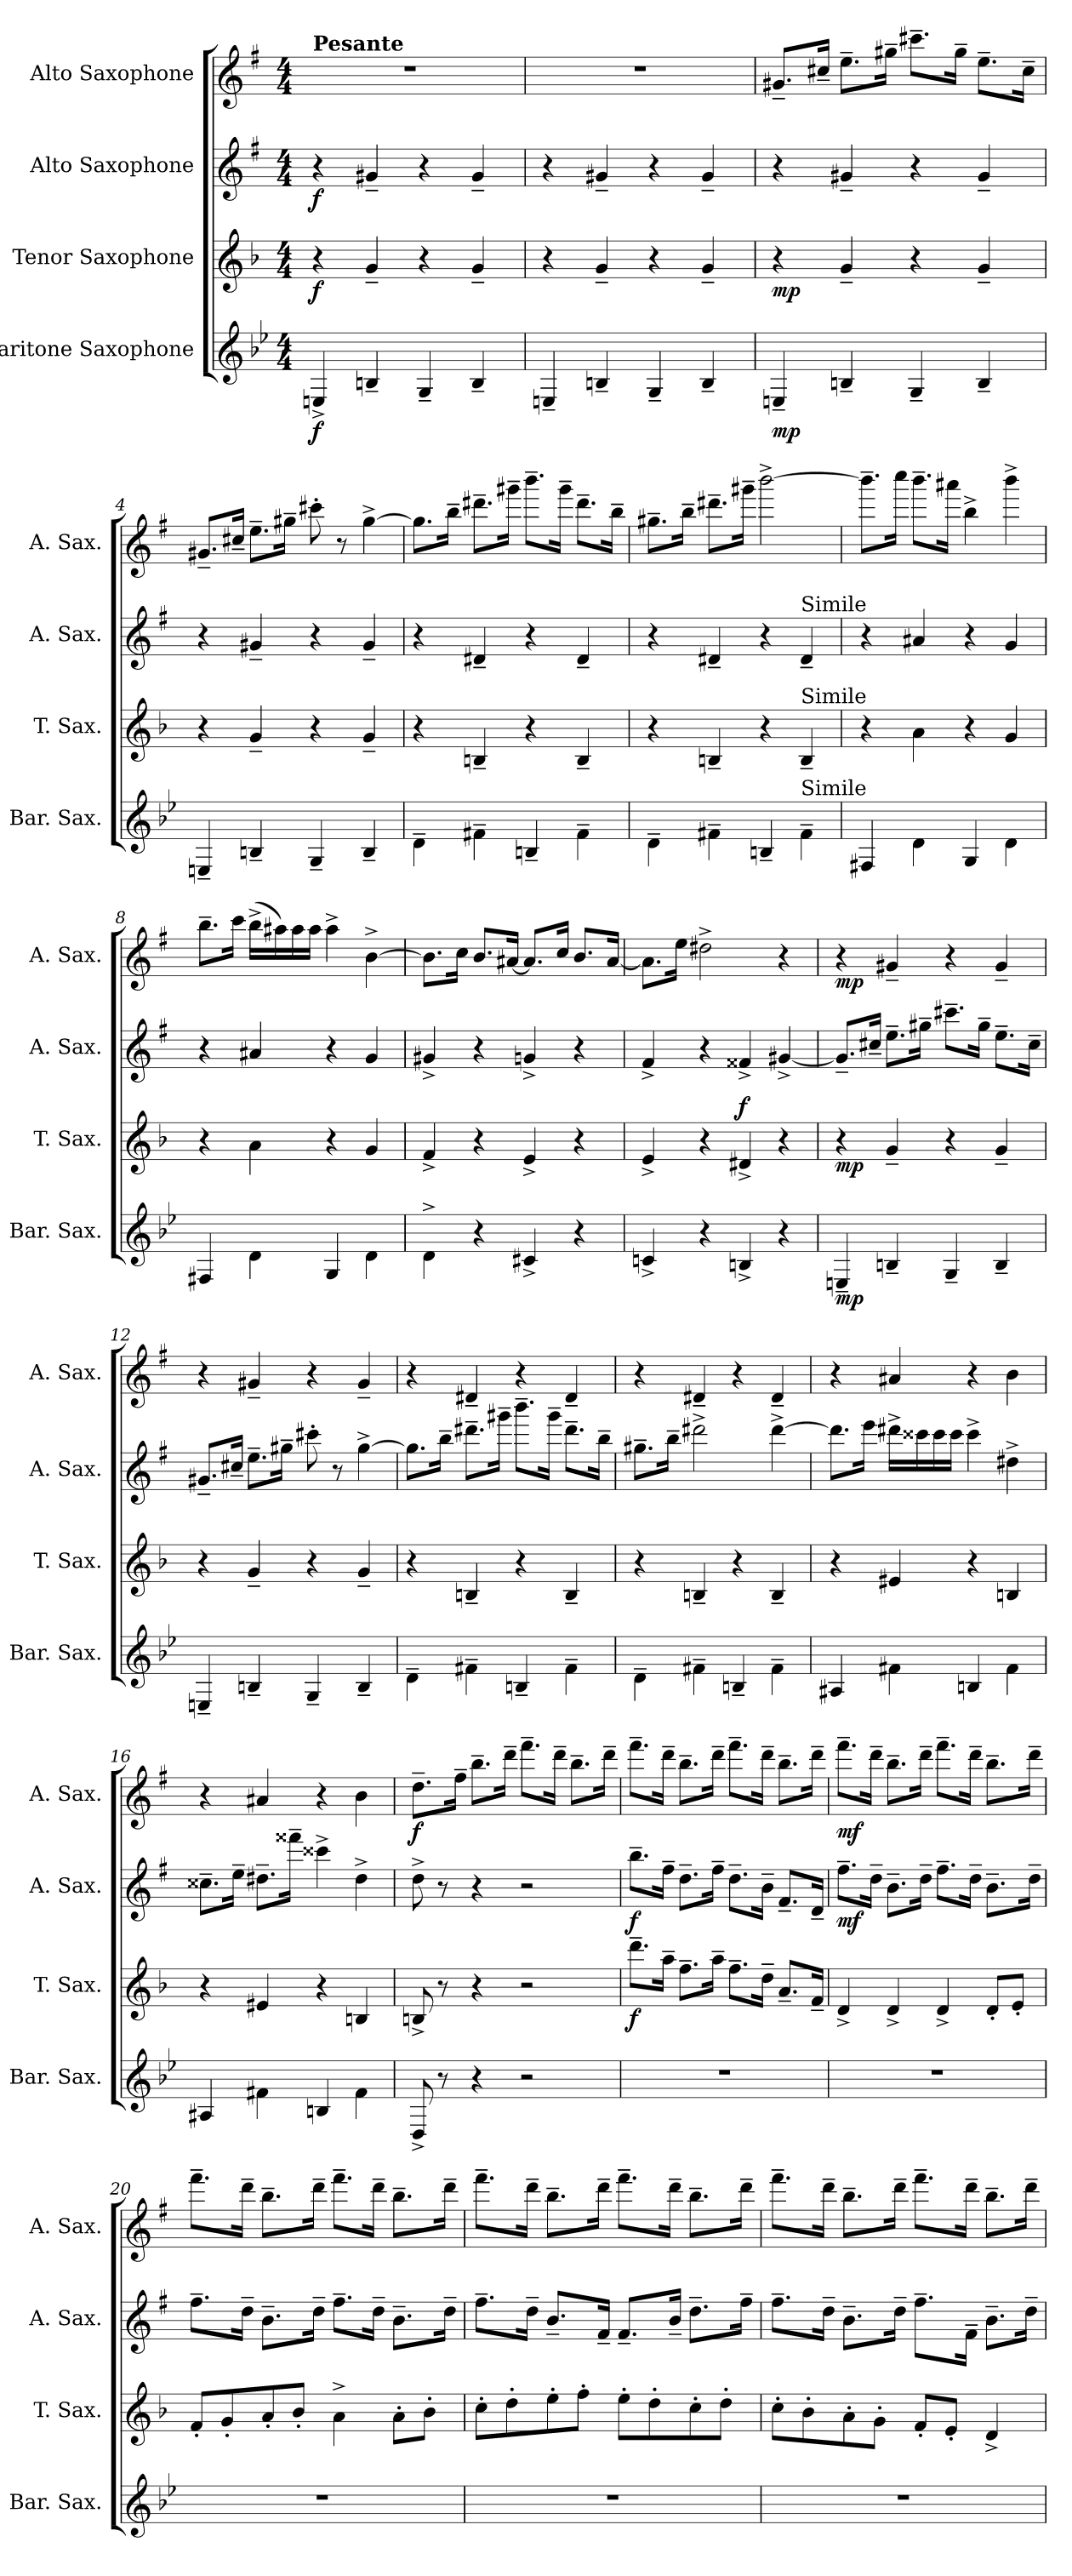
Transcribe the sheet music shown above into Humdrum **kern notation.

**kern	**dynam	**kern	**dynam	**kern	**dynam	**kern	**dynam
*part4	*part4	*part3	*part3	*part2	*part2	*part1	*part1
*staff4	*staff4	*staff3	*staff3	*staff2	*staff2	*staff1	*staff1
*I"Baritone Saxophone	*	*I"Tenor Saxophone	*	*I"Alto Saxophone	*	*I"Alto Saxophone	*
*I'Bar. Sax.	*	*I'T. Sax.	*	*I'A. Sax.	*	*I'A. Sax.	*
*clefG2	*	*clefG2	*	*clefG2	*	*clefG2	*
*ITrd12c21	*	*ITrd8c14	*	*ITrd5c9	*	*ITrd5c9	*
*k[b-e-]	*	*k[b-]	*	*k[b-e-]	*	*k[b-e-]	*
*M4/4	*	*M4/4	*	*M4/4	*	*M4/4	*
*MM105	*	*MM105	*	*MM105	*	*MM105	*
=1	=1	=1	=1	=1	=1	=1	=1
!	!	!	!	!	!	!LO:TX:a:B:t=Pesante	!
!	!LO:DY:b	!	!LO:DY:b	!	!LO:DY:b	!	!
4EEn^/	f	4r	f	4r	f	1r	.
4BBn~/	.	4G~/	.	4Bn~/	.	.	.
4GG~/	.	4r	.	4r	.	.	.
4BB~/	.	4G~/	.	4B~/	.	.	.
=2	=2	=2	=2	=2	=2	=2	=2
4EEn~/	.	4r	.	4r	.	1r	.
4BBn~/	.	4G~/	.	4Bn~/	.	.	.
4GG~/	.	4r	.	4r	.	.	.
4BB~/	.	4G~/	.	4B~/	.	.	.
=3	=3	=3	=3	=3	=3	=3	=3
!	!LO:DY:b	!	!LO:DY:b	!	!LO:DY:b	!	!
!	!	!	!	!	!LO:DY:n=1:a	!	!
4EEn~/	mp	4r	mp	4r	mp f	8.Bn~/L	.
.	.	.	.	.	.	16en~/Jk	.
4BBn~/	.	4G~/	.	4Bn~/	.	8.g~\L	.
.	.	.	.	.	.	16bn~\Jk	.
4GG~/	.	4r	.	4r	.	8.een~\L	.
.	.	.	.	.	.	16b~\Jk	.
4BB~/	.	4G~/	.	4B~/	.	8.g~\L	.
.	.	.	.	.	.	16e~\Jk	.
=4	=4	=4	=4	=4	=4	=4	=4
4EEn~/	.	4r	.	4r	.	8.Bn~/L	.
.	.	.	.	.	.	16en~/Jk	.
4BBn~/	.	4G~/	.	4Bn~/	.	8.g~\L	.
.	.	.	.	.	.	16bn~\Jk	.
4GG~/	.	4r	.	4r	.	8een'\	.
.	.	.	.	.	.	8r	.
4BB~/	.	4G~/	.	4B~/	.	[4b^\	.
!!LO:LB:g=z
=5	=5	=5	=5	=5	=5	=5	=5
4D~\	.	4r	.	4r	.	8.b\L]	.
.	.	.	.	.	.	16dd~\Jk	.
4F#X~\	.	4BBn~/	.	4F#X~/	.	8.ff#X~\L	.
.	.	.	.	.	.	16bbn~\Jk	.
4BBn~/	.	4r	.	4r	.	8.ddd~\L	.
.	.	.	.	.	.	16bb~\Jk	.
4F#~\	.	4BB~/	.	4F#~/	.	8.ff#~\L	.
.	.	.	.	.	.	16dd~\Jk	.
=6	=6	=6	=6	=6	=6	=6	=6
4D~\	.	4r	.	4r	.	8.bn~\L	.
.	.	.	.	.	.	16dd~\Jk	.
4F#X~\	.	4BBn~/	.	4F#X~/	.	8.ff#X~\L	.
.	.	.	.	.	.	16bbn~\Jk	.
4BBn~/	.	4r	.	4r	.	[2ddd^\	.
!	!	!	!	!LO:TX:a:t=Simile	!	!	!
!	!	!LO:TX:a:t=Simile	!	!	!	!	!
!LO:TX:a:t=Simile	!	!	!	!	!	!	!
4F#~\	.	4BB~/	.	4F#~/	.	.	.
=7	=7	=7	=7	=7	=7	=7	=7
4FF#X/	.	4r	.	4r	.	8.ddd~\L]	.
.	.	.	.	.	.	16eee-\Jk	.
4D\	.	4A\	.	4c#X/	.	8.ddd~\L	.
.	.	.	.	.	.	16ccc#X\Jk	.
4GG/	.	4r	.	4r	.	4dd^\	.
4D\	.	4G/	.	4B-/	.	4ddd^\	.
!!LO:PB:g=z
=8	=8	=8	=8	=8	=8	=8	=8
4FF#X/	.	4r	.	4r	.	8.dd~\L	.
.	.	.	.	.	.	16ee-\Jk	.
4D\	.	4A\	.	4c#X/	.	(16dd^\LL	.
.	.	.	.	.	.	16cc#X\)	.
.	.	.	.	.	.	16cc#\	.
.	.	.	.	.	.	16cc#\JJ	.
4GG/	.	4r	.	4r	.	4cc#^\	.
4D\	.	4G/	.	4B-/	.	[4d^\	.
=9	=9	=9	=9	=9	=9	=9	=9
4D^\	.	4F^/	.	4Bn^/	.	8.d\L]	.
.	.	.	.	.	.	16e-\Jk	.
4r	.	4r	.	4r	.	8.d/L	.
.	.	.	.	.	.	[16c#X/Jk	.
4C#X^/	.	4E^/	.	4B-X^/	.	8.c#/L]	.
.	.	.	.	.	.	16e-/Jk	.
4r	.	4r	.	4r	.	8.d/L	.
.	.	.	.	.	.	[16c#/Jk	.
=10	=10	=10	=10	=10	=10	=10	=10
4Cn^/	.	4E^/	.	4A^/	.	8.c#\L]	.
.	.	.	.	.	.	16g\Jk	.
4r	.	4r	.	4r	.	2f#X^\	.
!	!	!	!LO:DY:a	!	!	!	!
4BBn^/	.	4D#X^/	f	4A#X^/	.	.	.
4r	.	4r	.	[4Bn^/	.	4r	.
!!LO:LB:g=z
=11	=11	=11	=11	=11	=11	=11	=11
!	!LO:DY:b	!	!LO:DY:b	!	!	!	!LO:DY:b
4EEn~/	mp	4r	mp	8.B~/L]	.	4r	mp
.	.	.	.	16en~/Jk	.	.	.
4BBn~/	.	4G~/	.	8.g~\L	.	4Bn~/	.
.	.	.	.	16bn~\Jk	.	.	.
4GG~/	.	4r	.	8.een~\L	.	4r	.
.	.	.	.	16b~\Jk	.	.	.
4BB~/	.	4G~/	.	8.g~\L	.	4B~/	.
.	.	.	.	16e~\Jk	.	.	.
=12	=12	=12	=12	=12	=12	=12	=12
4EEn~/	.	4r	.	8.Bn~/L	.	4r	.
.	.	.	.	16en~/Jk	.	.	.
4BBn~/	.	4G~/	.	8.g~\L	.	4Bn~/	.
.	.	.	.	16bn~\Jk	.	.	.
4GG~/	.	4r	.	8een'\	.	4r	.
.	.	.	.	8r	.	.	.
4BB~/	.	4G~/	.	[4b^\	.	4B~/	.
=13	=13	=13	=13	=13	=13	=13	=13
4D~\	.	4r	.	8.b\L]	.	4r	.
.	.	.	.	16dd~\Jk	.	.	.
4F#X~\	.	4BBn~/	.	8.ff#X~\L	.	4F#X~/	.
.	.	.	.	16bbn~\Jk	.	.	.
4BBn~/	.	4r	.	8.ddd~\L	.	4r	.
.	.	.	.	16bb~\Jk	.	.	.
4F#~\	.	4BB~/	.	8.ff#~\L	.	4F#~/	.
.	.	.	.	16dd~\Jk	.	.	.
!!LO:LB:g=z
=14	=14	=14	=14	=14	=14	=14	=14
4D~\	.	4r	.	8.bn~\L	.	4r	.
.	.	.	.	16dd~\Jk	.	.	.
4F#X~\	.	4BBn~/	.	2ff#X^\	.	4F#X~/	.
4BBn~/	.	4r	.	.	.	4r	.
4F#~\	.	4BB~/	.	[4ff#^\	.	4F#~/	.
=15	=15	=15	=15	=15	=15	=15	=15
4AA#X/	.	4r	.	8.ff#\L]	.	4r	.
.	.	.	.	16gg\Jk	.	.	.
4F#X\	.	4E#X/	.	16ff#X^\LL	.	4c#X/	.
.	.	.	.	16ee#X\	.	.	.
.	.	.	.	16ee#\	.	.	.
.	.	.	.	16ee#\JJ	.	.	.
4BBn/	.	4r	.	4ee#^\	.	4r	.
4F#\	.	4BBn/	.	4f#X^\	.	4d\	.
=16	=16	=16	=16	=16	=16	=16	=16
4AA#X/	.	4r	.	8.e#X~\L	.	4r	.
.	.	.	.	16g~\Jk	.	.	.
4F#X\	.	4E#X/	.	8.f#X~\L	.	4c#X/	.
.	.	.	.	16aa#X~\Jk	.	.	.
4BBn/	.	4r	.	4ee#X^\	.	4r	.
4F#\	.	4BBn/	.	4f#^\	.	4d\	.
!!LO:PB:g=z
=17	=17	=17	=17	=17	=17	=17	=17
!	!	!	!	!	!	!	!LO:DY:b
8DD^/	.	8BBn^/	.	8f^\	.	8.f~\L	f
8r	.	8r	.	8r	.	.	.
.	.	.	.	.	.	16a~\Jk	.
4r	.	4r	.	4r	.	8.dd~\L	.
.	.	.	.	.	.	16ff~\Jk	.
2r	.	2r	.	2r	.	8.aa~\L	.
.	.	.	.	.	.	16ff~\Jk	.
.	.	.	.	.	.	8.dd~\L	.
.	.	.	.	.	.	16ff~\Jk	.
=18	=18	=18	=18	=18	=18	=18	=18
!	!	!	!LO:DY:b	!	!LO:DY:b	!	!
1r	.	8.dd~\L	f	8.dd~\L	f	8.aa~\L	.
.	.	16a~\Jk	.	16a~\Jk	.	16ff~\Jk	.
.	.	8.f~\L	.	8.f~\L	.	8.dd~\L	.
.	.	16a~\Jk	.	16a~\Jk	.	16ff~\Jk	.
.	.	8.f~\L	.	8.f~\L	.	8.aa~\L	.
.	.	16d~\Jk	.	16d~\Jk	.	16ff~\Jk	.
.	.	8.A~/L	.	8.A~/L	.	8.dd~\L	.
.	.	16F~/Jk	.	16F~/Jk	.	16ff~\Jk	.
=19	=19	=19	=19	=19	=19	=19	=19
!	!	!	!	!	!LO:DY:b	!	!LO:DY:b
1r	.	4D^/	.	8.a~\L	mf	8.aa~\L	mf
.	.	.	.	16f~\Jk	.	16ff~\Jk	.
.	.	4D^/	.	8.d~\L	.	8.dd~\L	.
.	.	.	.	16f~\Jk	.	16ff~\Jk	.
.	.	4D^/	.	8.a~\L	.	8.aa~\L	.
.	.	.	.	16f~\Jk	.	16ff~\Jk	.
.	.	8D'/L	.	8.d~\L	.	8.dd~\L	.
.	.	8E'/J	.	.	.	.	.
.	.	.	.	16f~\Jk	.	16ff~\Jk	.
!!LO:LB:g=z
=20	=20	=20	=20	=20	=20	=20	=20
1r	.	8F'/L	.	8.a~\L	.	8.aa~\L	.
.	.	8G'/	.	.	.	.	.
.	.	.	.	16f~\Jk	.	16ff~\Jk	.
.	.	8A'/	.	8.d~\L	.	8.dd~\L	.
.	.	8B-'/J	.	.	.	.	.
.	.	.	.	16f~\Jk	.	16ff~\Jk	.
.	.	4A^\	.	8.a~\L	.	8.aa~\L	.
.	.	.	.	16f~\Jk	.	16ff~\Jk	.
.	.	8A'\L	.	8.d~\L	.	8.dd~\L	.
.	.	8B-'\J	.	.	.	.	.
.	.	.	.	16f~\Jk	.	16ff~\Jk	.
=21	=21	=21	=21	=21	=21	=21	=21
1r	.	8c'\L	.	8.a~\L	.	8.aa~\L	.
.	.	8d'\	.	.	.	.	.
.	.	.	.	16f~\Jk	.	16ff~\Jk	.
.	.	8e'\	.	8.d~/L	.	8.dd~\L	.
.	.	8f'\J	.	.	.	.	.
.	.	.	.	16A~/Jk	.	16ff~\Jk	.
.	.	8e'\L	.	8.A~/L	.	8.aa~\L	.
.	.	8d'\	.	.	.	.	.
.	.	.	.	16d~/Jk	.	16ff~\Jk	.
.	.	8c'\	.	8.f~\L	.	8.dd~\L	.
.	.	8d'\J	.	.	.	.	.
.	.	.	.	16a~\Jk	.	16ff~\Jk	.
=22	=22	=22	=22	=22	=22	=22	=22
1r	.	8c'\L	.	8.a~\L	.	8.aa~\L	.
.	.	8B-'\	.	.	.	.	.
.	.	.	.	16f~\Jk	.	16ff~\Jk	.
.	.	8A'\	.	8.d~\L	.	8.dd~\L	.
.	.	8G'\J	.	.	.	.	.
.	.	.	.	16f~\Jk	.	16ff~\Jk	.
.	.	8F'/L	.	8.a~\L	.	8.aa~\L	.
.	.	8E'/J	.	.	.	.	.
.	.	.	.	16A~\Jk	.	16ff~\Jk	.
.	.	4D^/	.	8.d~\L	.	8.dd~\L	.
.	.	.	.	16f~\Jk	.	16ff~\Jk	.
=	=	=	=	=	=	=	=
*-	*-	*-	*-	*-	*-	*-	*-
